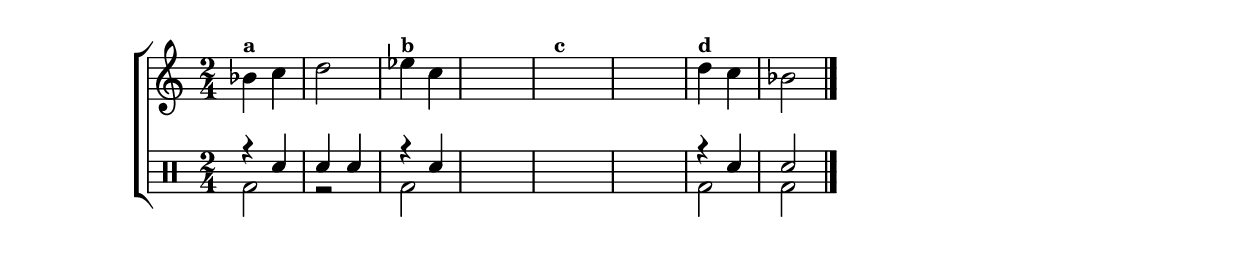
%-*- coding: utf-8 -*-

\version "2.14.2"

%\header {title = "criando o meio da melodia"}

\new ChoirStaff <<

<<

\relative c {
\transpose c bes' {
\clef treble
\override Staff.TimeSignature #'style = #'()
\override Score.BarNumber #'transparent = ##t
\override Score.RehearsalMark #'font-size = #-2
\stemDown
\time 2/4

c4^\markup {\small \bold {"a"}} d e2	
    	f4^\markup {\small \bold {"b"}} d 

\hideNotes
	e4 e 
	f4^\markup {\small \bold {"c"}} d g g	

\unHideNotes
	e4^\markup {\small \bold {"d"}} d c2

\bar "|."

} 
  
}

>>

\\


\drums {

\override Staff.TimeSignature #'style = #'()
\time 2/4 

\context DrumVoice = "1" { }
\context DrumVoice = "2" {  }

<<
{

r4 sn sn sn r sn

\hideNotes

sn2 sn sn 

\unHideNotes

r4 sn sn2

}
\\{

bd2 r2 bd2


\hideNotes

bd2 bd bd 

\unHideNotes

bd bd

}

>>


}

>>

